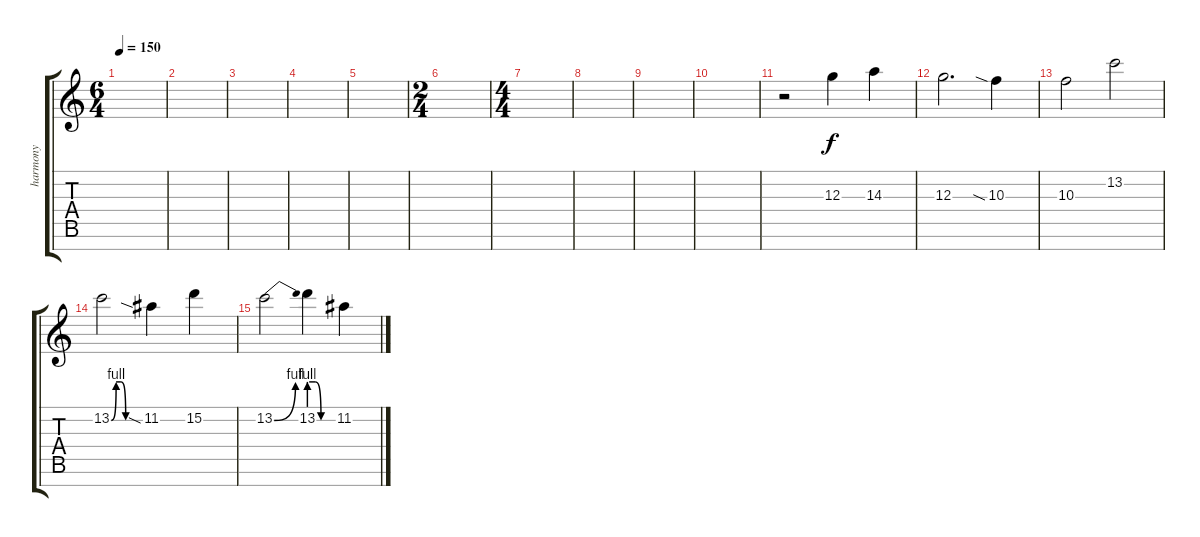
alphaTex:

\track ("harmony" "harmony") {instrument distortionguitar}
\staff {score tabs}
\tuning (E4 B3 G3 D3 A2 E2 B1) {hide}
\ts (6 4)
\tempo 150
\clef g2
\ks c
|
|
|
|
|
\ts (2 4)
|
\ts (4 4)
|
|
|
|
r.2 12.3.4 14.3.4 |
12.3.2{d} 10.3{sia}.4 |
10.3.2 13.2.2 |
13.2{be (custom 0 0 10 4 20 4 30 0 60 0)}.2 11.2{sia}.4 15.2.4 |
13.2{be (bend 0 0 60 4)}.2 13.2{be (custom 0 4 15 4 30 0 60 0)}.4 11.2.4
